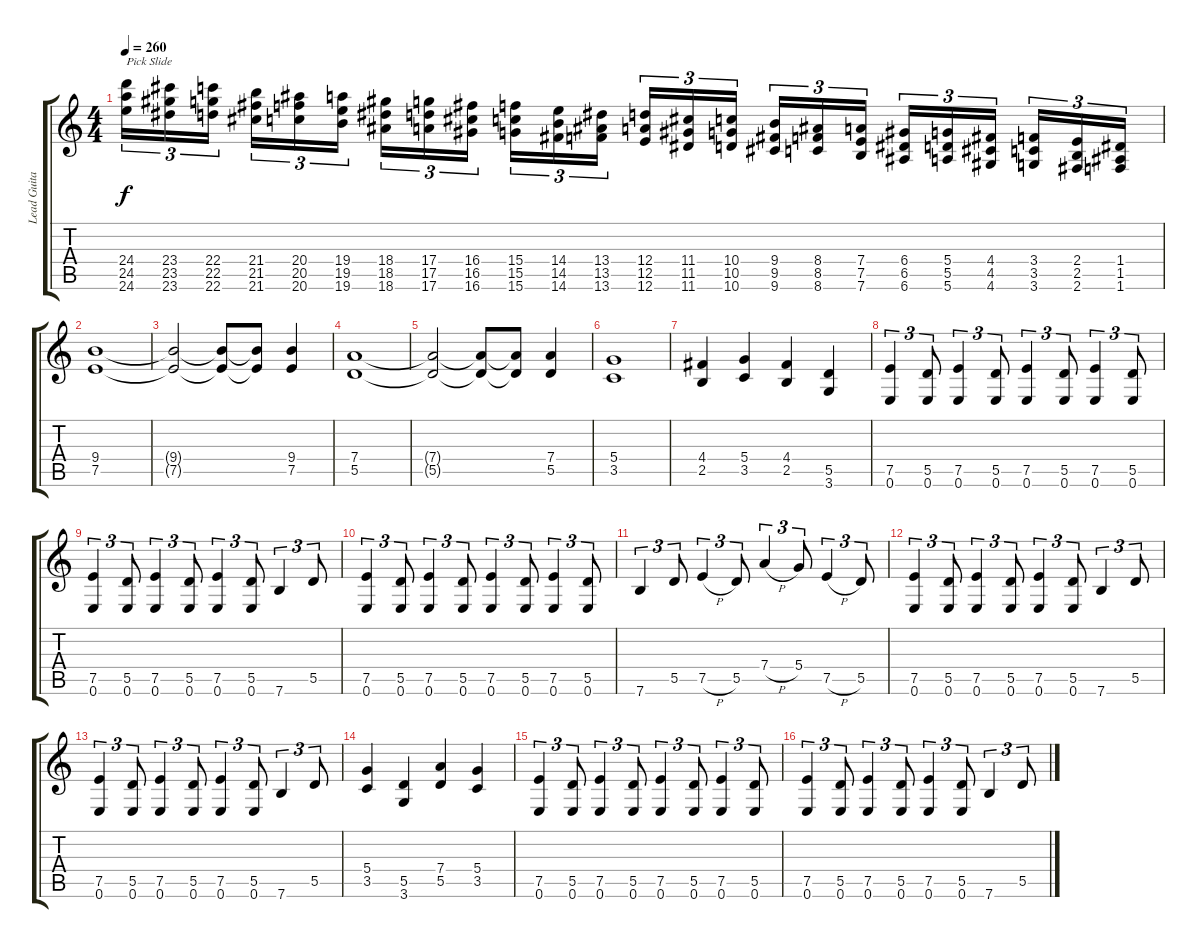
\track ("Lead Guitar (Dave Mustaine)" "Lead Guita") {instrument distortionguitar}
\staff {score tabs}
\tuning (E4 B3 G3 D3 A2 E2) {hide}
\ts (4 4)
\tempo 260
\clef g2
\ks c
(24.4 24.5 24.6).16{tu (3 2) txt "Pick Slide" dy f instrument guitarfretnoise} (23.4 23.5 23.6).16{tu (3 2)} (22.4 22.5 22.6).16{tu (3 2) beam splitsecondary} (21.4 21.5 21.6).16{tu (3 2)} (20.4 20.5 20.6).16{tu (3 2)} (19.4 19.5 19.6).16{tu (3 2)} (18.4 18.5 18.6).16{tu (3 2)} (17.4 17.5 17.6).16{tu (3 2)} (16.4 16.5 16.6).16{tu (3 2) beam splitsecondary} (15.4 15.5 15.6).16{tu (3 2)} (14.4 14.5 14.6).16{tu (3 2)} (13.4 13.5 13.6).16{tu (3 2)} (12.4 12.5 12.6).16{tu (3 2)} (11.4 11.5 11.6).16{tu (3 2)} (10.4 10.5 10.6).16{tu (3 2) beam splitsecondary} (9.4 9.5 9.6).16{tu (3 2)} (8.4 8.5 8.6).16{tu (3 2)} (7.4 7.5 7.6).16{tu (3 2)} (6.4 6.5 6.6).16{tu (3 2)} (5.4 5.5 5.6).16{tu (3 2)} (4.4 4.5 4.6).16{tu (3 2) beam splitsecondary} (3.4 3.5 3.6).16{tu (3 2)} (2.4 2.5 2.6).16{tu (3 2)} (1.4 1.5 1.6).16{tu (3 2)} |
(9.4 7.5).1{instrument distortionguitar} |
(9.4{t} 7.5{t}).2 (9.4{t} 7.5{t}).8 (9.4{t} 7.5{t}).8 (9.4 7.5).4 |
(7.4 5.5).1 |
(7.4{t} 5.5{t}).2 (7.4{t} 5.5{t}).8 (7.4{t} 5.5{t}).8 (7.4 5.5).4 |
(5.4 3.5).1 |
(4.4 2.5).4 (5.4 3.5).4 (4.4 2.5).4 (5.5 3.6).4 |
(7.5 0.6).4{tu (3 2)} (5.5 0.6).8{tu (3 2)} (7.5 0.6).4{tu (3 2)} (5.5 0.6).8{tu (3 2)} (7.5 0.6).4{tu (3 2)} (5.5 0.6).8{tu (3 2)} (7.5 0.6).4{tu (3 2)} (5.5 0.6).8{tu (3 2)} |
(7.5 0.6).4{tu (3 2)} (5.5 0.6).8{tu (3 2)} (7.5 0.6).4{tu (3 2)} (5.5 0.6).8{tu (3 2)} (7.5 0.6).4{tu (3 2)} (5.5 0.6).8{tu (3 2)} 7.6.4{tu (3 2)} 5.5.8{tu (3 2)} |
(7.5 0.6).4{tu (3 2)} (5.5 0.6).8{tu (3 2)} (7.5 0.6).4{tu (3 2)} (5.5 0.6).8{tu (3 2)} (7.5 0.6).4{tu (3 2)} (5.5 0.6).8{tu (3 2)} (7.5 0.6).4{tu (3 2)} (5.5 0.6).8{tu (3 2)} |
7.6.4{tu (3 2)} 5.5.8{tu (3 2)} 7.5{h}.4{tu (3 2)} 5.5.8{tu (3 2)} 7.4{h}.4{tu (3 2)} 5.4.8{tu (3 2)} 7.5{h}.4{tu (3 2)} 5.5.8{tu (3 2)} |
(7.5 0.6).4{tu (3 2)} (5.5 0.6).8{tu (3 2)} (7.5 0.6).4{tu (3 2)} (5.5 0.6).8{tu (3 2)} (7.5 0.6).4{tu (3 2)} (5.5 0.6).8{tu (3 2)} 7.6.4{tu (3 2)} 5.5.8{tu (3 2)} |
(7.5 0.6).4{tu (3 2)} (5.5 0.6).8{tu (3 2)} (7.5 0.6).4{tu (3 2)} (5.5 0.6).8{tu (3 2)} (7.5 0.6).4{tu (3 2)} (5.5 0.6).8{tu (3 2)} 7.6.4{tu (3 2)} 5.5.8{tu (3 2)} |
(5.4 3.5).4 (5.5 3.6).4 (7.4 5.5).4 (5.4 3.5).4 |
(7.5 0.6).4{tu (3 2)} (5.5 0.6).8{tu (3 2)} (7.5 0.6).4{tu (3 2)} (5.5 0.6).8{tu (3 2)} (7.5 0.6).4{tu (3 2)} (5.5 0.6).8{tu (3 2)} (7.5 0.6).4{tu (3 2)} (5.5 0.6).8{tu (3 2)} |
(7.5 0.6).4{tu (3 2)} (5.5 0.6).8{tu (3 2)} (7.5 0.6).4{tu (3 2)} (5.5 0.6).8{tu (3 2)} (7.5 0.6).4{tu (3 2)} (5.5 0.6).8{tu (3 2)} 7.6.4{tu (3 2)} 5.5.8{tu (3 2)}
